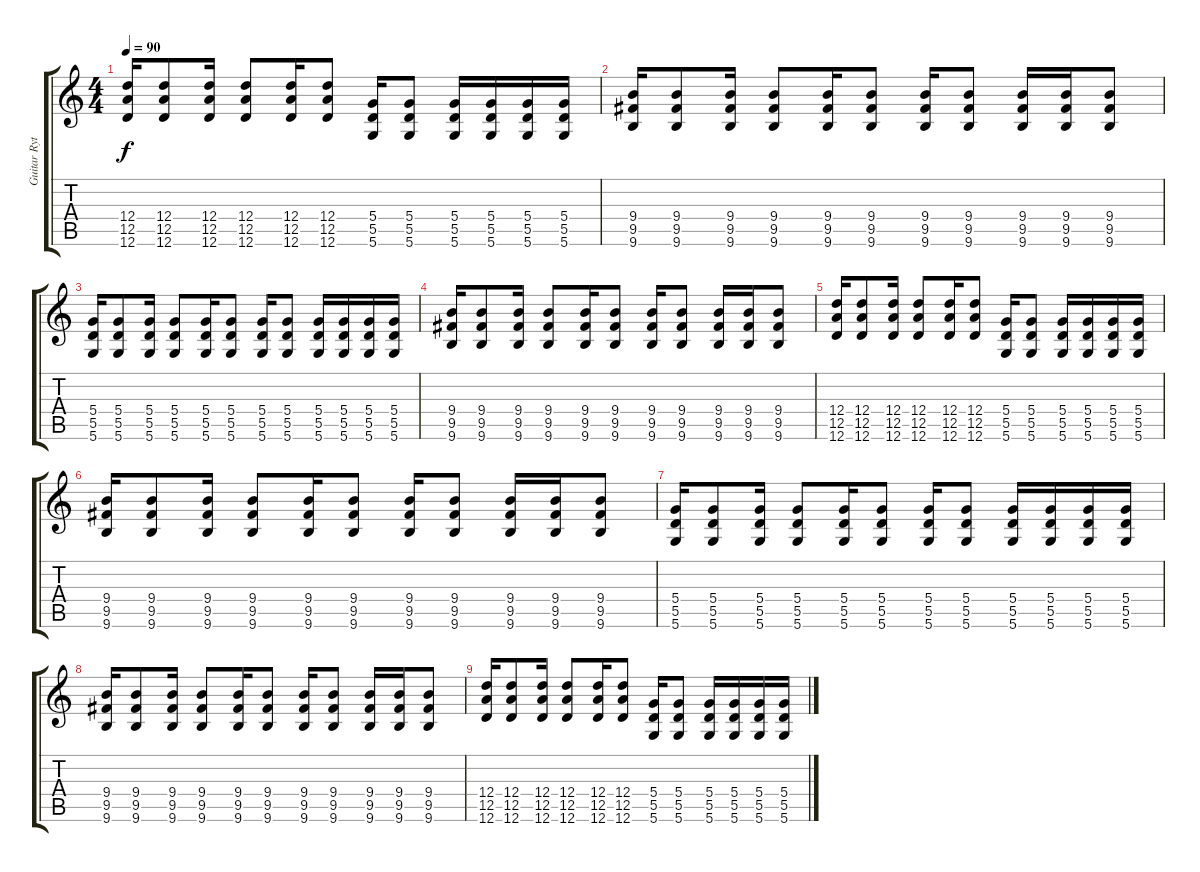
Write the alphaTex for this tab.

\track ("Guitar Rythmn" "Guitar Ryt") {instrument distortionguitar}
\staff {score tabs}
\tuning (E4 B3 G3 D3 A2 D2) {hide}
\ts (4 4)
\tempo 90
\clef g2
\ks c
(12.4 12.5 12.6).16{dy f} (12.4 12.5 12.6).8 (12.4 12.5 12.6).16 (12.4 12.5 12.6).8 (12.4 12.5 12.6).16 (12.4 12.5 12.6).8 (5.4 5.5 5.6).16 (5.4 5.5 5.6).8 (5.4 5.5 5.6).16 (5.4 5.5 5.6).16 (5.4 5.5 5.6).16 (5.4 5.5 5.6).16 |
(9.4 9.5 9.6).16 (9.4 9.5 9.6).8 (9.4 9.5 9.6).16 (9.4 9.5 9.6).8 (9.4 9.5 9.6).16 (9.4 9.5 9.6).8 (9.4 9.5 9.6).16 (9.4 9.5 9.6).8 (9.4 9.5 9.6).16 (9.4 9.5 9.6).16 (9.4 9.5 9.6).8 |
(5.4 5.5 5.6).16 (5.4 5.5 5.6).8 (5.4 5.5 5.6).16 (5.4 5.5 5.6).8 (5.4 5.5 5.6).16 (5.4 5.5 5.6).8 (5.4 5.5 5.6).16 (5.4 5.5 5.6).8 (5.4 5.5 5.6).16 (5.4 5.5 5.6).16 (5.4 5.5 5.6).16 (5.4 5.5 5.6).16 |
(9.4 9.5 9.6).16 (9.4 9.5 9.6).8 (9.4 9.5 9.6).16 (9.4 9.5 9.6).8 (9.4 9.5 9.6).16 (9.4 9.5 9.6).8 (9.4 9.5 9.6).16 (9.4 9.5 9.6).8 (9.4 9.5 9.6).16 (9.4 9.5 9.6).16 (9.4 9.5 9.6).8 |
(12.4 12.5 12.6).16 (12.4 12.5 12.6).8 (12.4 12.5 12.6).16 (12.4 12.5 12.6).8 (12.4 12.5 12.6).16 (12.4 12.5 12.6).8 (5.4 5.5 5.6).16 (5.4 5.5 5.6).8 (5.4 5.5 5.6).16 (5.4 5.5 5.6).16 (5.4 5.5 5.6).16 (5.4 5.5 5.6).16 |
(9.4 9.5 9.6).16{volume 0} (9.4 9.5 9.6).8 (9.4 9.5 9.6).16 (9.4 9.5 9.6).8 (9.4 9.5 9.6).16 (9.4 9.5 9.6).8 (9.4 9.5 9.6).16 (9.4 9.5 9.6).8 (9.4 9.5 9.6).16 (9.4 9.5 9.6).16 (9.4 9.5 9.6).8 |
(5.4 5.5 5.6).16 (5.4 5.5 5.6).8 (5.4 5.5 5.6).16 (5.4 5.5 5.6).8 (5.4 5.5 5.6).16 (5.4 5.5 5.6).8 (5.4 5.5 5.6).16 (5.4 5.5 5.6).8 (5.4 5.5 5.6).16 (5.4 5.5 5.6).16 (5.4 5.5 5.6).16 (5.4 5.5 5.6).16 |
(9.4 9.5 9.6).16 (9.4 9.5 9.6).8 (9.4 9.5 9.6).16 (9.4 9.5 9.6).8 (9.4 9.5 9.6).16 (9.4 9.5 9.6).8 (9.4 9.5 9.6).16 (9.4 9.5 9.6).8 (9.4 9.5 9.6).16 (9.4 9.5 9.6).16 (9.4 9.5 9.6).8 |
(12.4 12.5 12.6).16 (12.4 12.5 12.6).8 (12.4 12.5 12.6).16 (12.4 12.5 12.6).8 (12.4 12.5 12.6).16 (12.4 12.5 12.6).8 (5.4 5.5 5.6).16 (5.4 5.5 5.6).8 (5.4 5.5 5.6).16 (5.4 5.5 5.6).16 (5.4 5.5 5.6).16 (5.4 5.5 5.6).16
